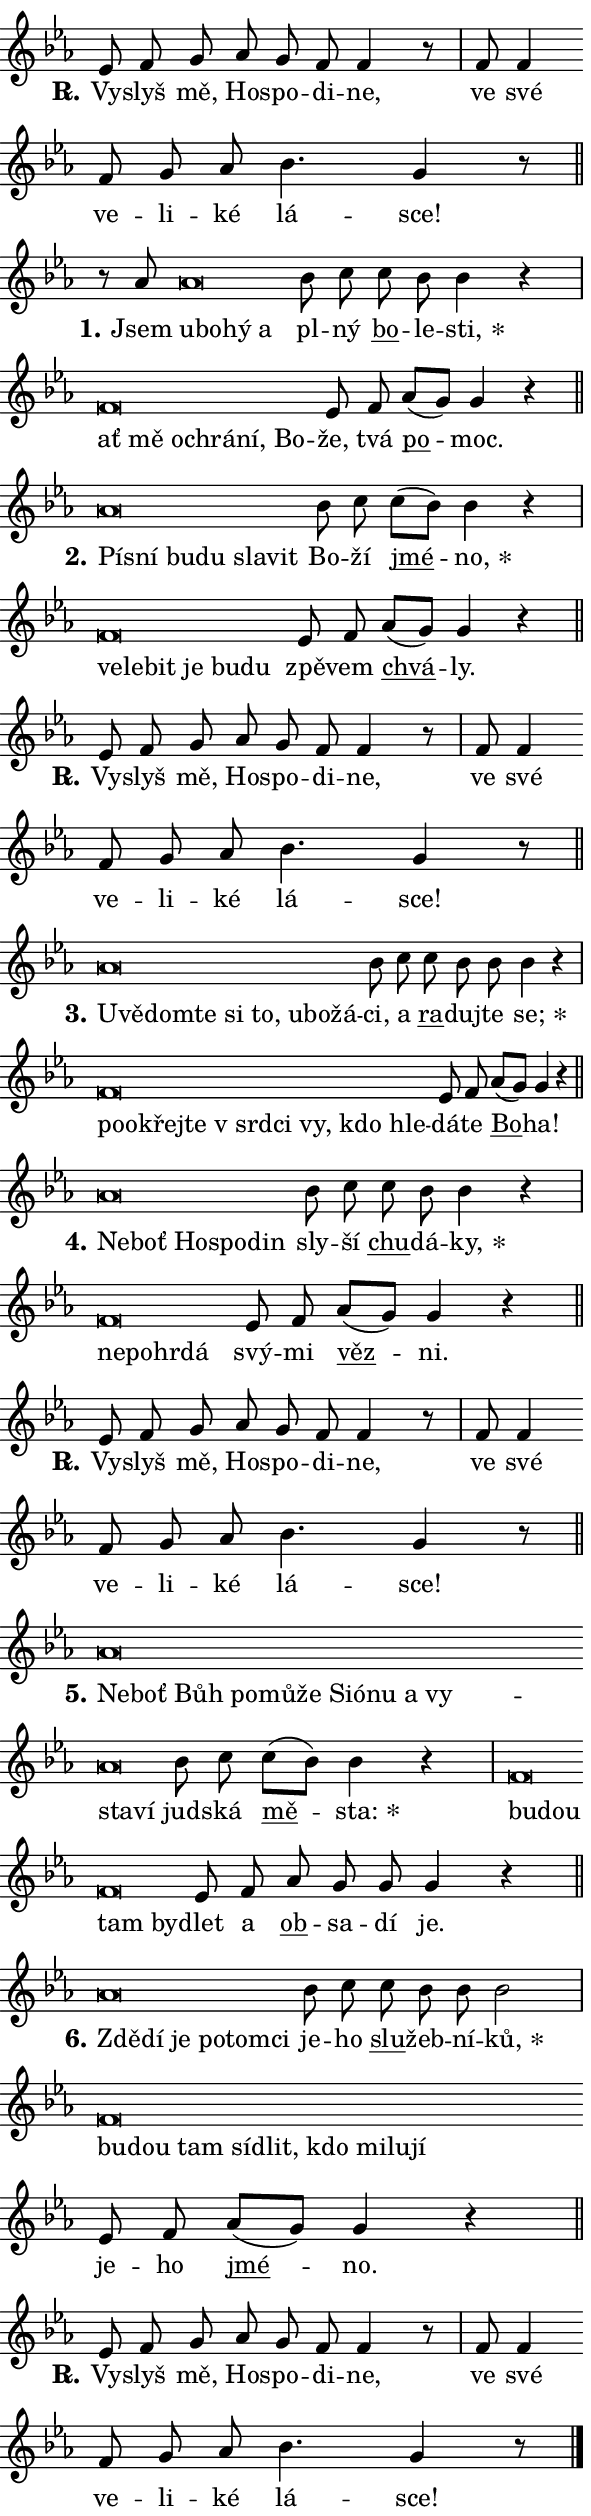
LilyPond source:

\version "2.24.0"
\header { tagline = "" }
\paper {
  indent = 0\cm
  top-margin = 0\cm
  right-margin = 0.13\cm % to fit lyric hyphens
  bottom-margin = 0\cm
  left-margin = 0\cm
  paper-width = 10\cm
  page-breaking = #ly:one-page-breaking
  system-system-spacing.basic-distance = #11
  score-system-spacing.basic-distance = #11
  ragged-last = ##f
}


%% Author: Thomas Morley
%% https://lists.gnu.org/archive/html/lilypond-user/2020-05/msg00002.html
#(define (line-position grob)
"Returns position of @var[grob} in current system:
   @code{'start}, if at first time-step
   @code{'end}, if at last time-step
   @code{'middle} otherwise
"
  (let* ((col (ly:item-get-column grob))
         (ln (ly:grob-object col 'left-neighbor))
         (rn (ly:grob-object col 'right-neighbor))
         (col-to-check-left (if (ly:grob? ln) ln col))
         (col-to-check-right (if (ly:grob? rn) rn col))
         (break-dir-left
           (and
             (ly:grob-property col-to-check-left 'non-musical #f)
             (ly:item-break-dir col-to-check-left)))
         (break-dir-right
           (and
             (ly:grob-property col-to-check-right 'non-musical #f)
             (ly:item-break-dir col-to-check-right))))
        (cond ((eqv? 1 break-dir-left) 'start)
              ((eqv? -1 break-dir-right) 'end)
              (else 'middle))))

#(define (tranparent-at-line-position vctor)
  (lambda (grob)
  "Relying on @code{line-position} select the relevant enry from @var{vctor}.
Used to determine transparency,"
    (case (line-position grob)
      ((end) (not (vector-ref vctor 0)))
      ((middle) (not (vector-ref vctor 1)))
      ((start) (not (vector-ref vctor 2))))))

noteHeadBreakVisibility =
#(define-music-function (break-visibility)(vector?)
"Makes @code{NoteHead}s transparent relying on @var{break-visibility}"
#{
  \override NoteHead.transparent =
    #(tranparent-at-line-position break-visibility)
#})

#(define delete-ledgers-for-transparent-note-heads
  (lambda (grob)
    "Reads whether a @code{NoteHead} is transparent.
If so this @code{NoteHead} is removed from @code{'note-heads} from
@var{grob}, which is supposed to be @code{LedgerLineSpanner}.
As a result ledgers are not printed for this @code{NoteHead}"
    (let* ((nhds-array (ly:grob-object grob 'note-heads))
           (nhds-list
             (if (ly:grob-array? nhds-array)
                 (ly:grob-array->list nhds-array)
                 '()))
           ;; Relies on the transparent-property being done before
           ;; Staff.LedgerLineSpanner.after-line-breaking is executed.
           ;; This is fragile ...
           (to-keep
             (remove
               (lambda (nhd)
                 (ly:grob-property nhd 'transparent #f))
               nhds-list)))
      ;; TODO find a better method to iterate over grob-arrays, similiar
      ;; to filter/remove etc for lists
      ;; For now rebuilt from scratch
      (set! (ly:grob-object grob 'note-heads)  '())
      (for-each
        (lambda (nhd)
          (ly:pointer-group-interface::add-grob grob 'note-heads nhd))
        to-keep))))

squashNotes = {
  \override NoteHead.X-extent = #'(-0.2 . 0.2)
  \override NoteHead.Y-extent = #'(-0.75 . 0)
  \override NoteHead.stencil =
    #(lambda (grob)
       (let ((pos (ly:grob-property grob 'staff-position)))
         (begin
           (if (< pos -7) (display "ERROR: Lower brevis then expected\n") (display ""))
           (if (<= pos -6) ly:text-interface::print ly:note-head::print))))
}
unSquashNotes = {
  \revert NoteHead.X-extent
  \revert NoteHead.Y-extent
  \revert NoteHead.stencil
}

hideNotes = \noteHeadBreakVisibility #begin-of-line-visible
unHideNotes = \noteHeadBreakVisibility #all-visible

% work-around for resetting accidentals
% https://lilypond.org/doc/v2.23/Documentation/notation/displaying-rhythms#unmetered-music
cadenzaMeasure = {
  \cadenzaOff
  \partial 1024 s1024
  \cadenzaOn
}

#(define-markup-command (accent layout props text) (markup?)
  "Underline accented syllable"
  (interpret-markup layout props
    #{\markup \override #'(offset . 4.3) \underline { #text }#}))

responsum = \markup \concat {
  "R" \hspace #-1.05 \path #0.1 #'((moveto 0 0.07) (lineto 0.9 0.8)) \hspace #0.05 "."
}

spaceSize = #0.6828661417322834 % exact space size for TeX Gyre Schola

\layout {
  \context {
    \Staff
    \remove "Time_signature_engraver"
    \override LedgerLineSpanner.after-line-breaking = #delete-ledgers-for-transparent-note-heads
  }
  \context {
    \Lyrics {
      \override LyricSpace.minimum-distance = \spaceSize
      \override LyricText.font-name = #"TeX Gyre Schola"
      \override LyricText.font-size = 1
      \override StanzaNumber.font-name = #"TeX Gyre Schola Bold"
      \override StanzaNumber.font-size = 1
    }
  }
  \context {
    \Score 
    \override NoteHead.text =
      #(lambda (grob) 
        (let ((pos (ly:grob-property grob 'staff-position)))
          #{\markup {
            \combine
              \halign #-0.55 \raise #(if (= pos -6) 0 0.5) \override #'(thickness . 2) \draw-line #'(3.2 . 0)
              \musicglyph "noteheads.sM1"
          }#}))
  }
}

% magnetic-lyrics.ily
%
%   written by
%     Jean Abou Samra <jean@abou-samra.fr>
%     Werner Lemberg <wl@gnu.org>
%
%   adapted by
%     Jiri Hon <jiri.hon@gmail.com>
%
% Version 2022-Apr-15

% https://www.mail-archive.com/lilypond-user@gnu.org/msg149350.html

#(define (Left_hyphen_pointer_engraver context)
   "Collect syllable-hyphen-syllable occurrences in lyrics and store
them in properties.  This engraver only looks to the left.  For
example, if the lyrics input is @code{foo -- bar}, it does the
following.

@itemize @bullet
@item
Set the @code{text} property of the @code{LyricHyphen} grob between
@q{foo} and @q{bar} to @code{foo}.

@item
Set the @code{left-hyphen} property of the @code{LyricText} grob with
text @q{foo} to the @code{LyricHyphen} grob between @q{foo} and
@q{bar}.
@end itemize

Use this auxiliary engraver in combination with the
@code{lyric-@/text::@/apply-@/magnetic-@/offset!} hook."
   (let ((hyphen #f)
         (text #f))
     (make-engraver
      (acknowledgers
       ((lyric-syllable-interface engraver grob source-engraver)
        (set! text grob)))
      (end-acknowledgers
       ((lyric-hyphen-interface engraver grob source-engraver)
        ;(when (not (grob::has-interface grob 'lyric-space-interface))
          (set! hyphen grob)));)
      ((stop-translation-timestep engraver)
       (when (and text hyphen)
         (ly:grob-set-object! text 'left-hyphen hyphen))
       (set! text #f)
       (set! hyphen #f)))))

#(define (lyric-text::apply-magnetic-offset! grob)
   "If the space between two syllables is less than the value in
property @code{LyricText@/.details@/.squash-threshold}, move the right
syllable to the left so that it gets concatenated with the left
syllable.

Use this function as a hook for
@code{LyricText@/.after-@/line-@/breaking} if the
@code{Left_@/hyphen_@/pointer_@/engraver} is active."
   (let ((hyphen (ly:grob-object grob 'left-hyphen #f)))
     (when hyphen
       (let ((left-text (ly:spanner-bound hyphen LEFT)))
         (when (grob::has-interface left-text 'lyric-syllable-interface)
           (let* ((common (ly:grob-common-refpoint grob left-text X))
                  (this-x-ext (ly:grob-extent grob common X))
                  (left-x-ext
                   (begin
                     ;; Trigger magnetism for left-text.
                     (ly:grob-property left-text 'after-line-breaking)
                     (ly:grob-extent left-text common X)))
                  ;; `delta` is the gap width between two syllables.
                  (delta (- (interval-start this-x-ext)
                            (interval-end left-x-ext)))
                  (details (ly:grob-property grob 'details))
                  (threshold (assoc-get 'squash-threshold details 0.2)))
             (when (< delta threshold)
               (let* (;; We have to manipulate the input text so that
                      ;; ligatures crossing syllable boundaries are not
                      ;; disabled.  For languages based on the Latin
                      ;; script this is essentially a beautification.
                      ;; However, for non-Western scripts it can be a
                      ;; necessity.
                      (lt (ly:grob-property left-text 'text))
                      (rt (ly:grob-property grob 'text))
                      (is-space (grob::has-interface hyphen 'lyric-space-interface))
                      (space (if is-space " " ""))
                      (extra-delta (if is-space spaceSize 0))
                      ;; Append new syllable.
                      (ltrt-space (if (and (string? lt) (string? rt))
                                (string-append lt space rt)
                                (make-concat-markup (list lt space rt))))
                      ;; Right-align `ltrt` to the right side.
                      (ltrt-space-markup (grob-interpret-markup
                               grob
                               (make-translate-markup
                                (cons (interval-length this-x-ext) 0)
                                (make-right-align-markup ltrt-space)))))
                 (begin
                   ;; Don't print `left-text`.
                   (ly:grob-set-property! left-text 'stencil #f)
                   ;; Set text and stencil (which holds all collected
                   ;; syllables so far) and shift it to the left.
                   (ly:grob-set-property! grob 'text ltrt-space)
                   (ly:grob-set-property! grob 'stencil ltrt-space-markup)
                   (ly:grob-translate-axis! grob (- (- delta extra-delta)) X))))))))))


#(define (lyric-hyphen::displace-bounds-first grob)
   ;; Make very sure this callback isn't triggered too early.
   (let ((left (ly:spanner-bound grob LEFT))
         (right (ly:spanner-bound grob RIGHT)))
     (ly:grob-property left 'after-line-breaking)
     (ly:grob-property right 'after-line-breaking)
     (ly:lyric-hyphen::print grob)))

squashThreshold = #0.4

\layout {
  \context {
    \Lyrics
    \consists #Left_hyphen_pointer_engraver
    \override LyricText.after-line-breaking =
      #lyric-text::apply-magnetic-offset!
    \override LyricHyphen.stencil = #lyric-hyphen::displace-bounds-first
    \override LyricText.details.squash-threshold = \squashThreshold
    \override LyricHyphen.minimum-distance = 0
    \override LyricHyphen.minimum-length = \squashThreshold
  }
}

squashText = \override LyricText.details.squash-threshold = 9999
unSquashText = \override LyricText.details.squash-threshold = \squashThreshold

leftText = \override LyricText.self-alignment-X = #LEFT
unLeftText = \revert LyricText.self-alignment-X

starOffset = #(lambda (grob) 
                (let ((x_offset (ly:self-alignment-interface::aligned-on-x-parent grob)))
                  (if (= x_offset 0) 0 (+ x_offset 1.2))))

star = #(define-music-function (syllable)(string?)
"Append star separator at the end of a syllable"
#{
  \once \override LyricText.X-offset = #starOffset
  \lyricmode { \markup {
    #syllable
    \override #'((font-name . "TeX Gyre Schola Bold")) \hspace #0.2 \lower #0.65 \larger "*"
  } }
#})

starAccent = #(define-music-function (syllable)(string?)
"Append star separator at the end of a syllable and make accent"
#{
  \once \override LyricText.X-offset = #starOffset
  \lyricmode { \markup {
    \accent #syllable
    \override #'((font-name . "TeX Gyre Schola Bold")) \hspace #0.2 \lower #0.65 \larger "*"
  } }
#})

breath = #(define-music-function (syllable)(string?)
"Append breathing indicator at the end of a syllable"
#{
  \lyricmode { \markup { #syllable "+" } }
#})

optionalBreath = #(define-music-function (syllable)(string?)
"Append optional breathing indicator at the end of a syllable"
#{
  \lyricmode { \markup { #syllable "(+)" } }
#})


\score {
    <<
        \new Voice = "melody" { \cadenzaOn \key es \major \relative { es'8 f g as g f f4 r8 \cadenzaMeasure \bar "|" f f4 \bar "" f8 g as \bar "" bes4. g4 r8 \cadenzaMeasure \bar "||" \break } }
        \new Lyrics \lyricsto "melody" { \lyricmode { \set stanza = \responsum
Vy -- slyš mě, Ho -- spo -- di -- ne, ve své ve -- li -- ké lá -- sce! } }
    >>
    \layout {}
}

\score {
    <<
        \new Voice = "melody" { \cadenzaOn \key es \major \relative { r8 as'8 \squashNotes as\breve*1/16 \hideNotes \breve*1/16 \bar "" \breve*1/16 \breve*1/16 \bar "" \unHideNotes \unSquashNotes bes8 c \bar "" c bes bes4 r \cadenzaMeasure \bar "|" \squashNotes f\breve*1/16 \hideNotes \breve*1/16 \bar "" \breve*1/16 \bar "" \breve*1/16 \bar "" \breve*1/16 \breve*1/16 \bar "" \unHideNotes \unSquashNotes es8 f \bar "" as[( g)] g4 r \cadenzaMeasure \bar "||" \break } }
        \new Lyrics \lyricsto "melody" { \lyricmode { \set stanza = "1."
Jsem \leftText u -- \squashText bo -- hý a \unLeftText \unSquashText pl -- ný \markup \accent bo -- le -- \star sti, \leftText ať \squashText mě o -- chrá -- ní, Bo -- \unLeftText \unSquashText že, tvá \markup \accent po -- moc. } }
    >>
    \layout {}
}

\score {
    <<
        \new Voice = "melody" { \cadenzaOn \key es \major \relative { \squashNotes as'\breve*1/16 \hideNotes \breve*1/16 \bar "" \breve*1/16 \bar "" \breve*1/16 \bar "" \breve*1/16 \breve*1/16 \bar "" \unHideNotes \unSquashNotes bes8 c \bar "" c[( bes)] bes4 r \cadenzaMeasure \bar "|" \squashNotes f\breve*1/16 \hideNotes \breve*1/16 \bar "" \breve*1/16 \bar "" \breve*1/16 \bar "" \breve*1/16 \breve*1/16 \bar "" \unHideNotes \unSquashNotes es8 f \bar "" as[( g)] g4 r \cadenzaMeasure \bar "||" \break } }
        \new Lyrics \lyricsto "melody" { \lyricmode { \set stanza = "2."
\leftText Pí -- \squashText sní bu -- du sla -- vit \unLeftText \unSquashText Bo -- ží \markup \accent jmé -- \star no, \leftText ve -- \squashText le -- bit je bu -- du \unLeftText \unSquashText zpě -- vem \markup \accent chvá -- ly. } }
    >>
    \layout {}
}

\score {
    <<
        \new Voice = "melody" { \cadenzaOn \key es \major \relative { es'8 f g as g f f4 r8 \cadenzaMeasure \bar "|" f f4 \bar "" f8 g as \bar "" bes4. g4 r8 \cadenzaMeasure \bar "||" \break } }
        \new Lyrics \lyricsto "melody" { \lyricmode { \set stanza = \responsum
Vy -- slyš mě, Ho -- spo -- di -- ne, ve své ve -- li -- ké lá -- sce! } }
    >>
    \layout {}
}

\score {
    <<
        \new Voice = "melody" { \cadenzaOn \key es \major \relative { \squashNotes as'\breve*1/16 \hideNotes \breve*1/16 \bar "" \breve*1/16 \bar "" \breve*1/16 \bar "" \breve*1/16 \bar "" \breve*1/16 \bar "" \breve*1/16 \bar "" \breve*1/16 \breve*1/16 \bar "" \unHideNotes \unSquashNotes bes8 c \bar "" c bes bes bes4 r \cadenzaMeasure \bar "|" \squashNotes f\breve*1/16 \hideNotes \breve*1/16 \bar "" \breve*1/16 \bar "" \breve*1/16 \bar "" \breve*1/16 \bar "" \breve*1/16 \bar "" \breve*1/16 \bar "" \breve*1/16 \breve*1/16 \bar "" \unHideNotes \unSquashNotes es8 f \bar "" as[( g)] g4 r \cadenzaMeasure \bar "||" \break } }
        \new Lyrics \lyricsto "melody" { \lyricmode { \set stanza = "3."
\leftText U -- \squashText vě -- dom -- te si to, u -- bo -- žá -- \unLeftText \unSquashText ci, a \markup \accent ra -- duj -- te \star se; \leftText po -- \squashText o -- křej -- te "v srd" -- ci vy, kdo hle -- \unLeftText \unSquashText dá -- te \markup \accent Bo -- ha! } }
    >>
    \layout {}
}

\score {
    <<
        \new Voice = "melody" { \cadenzaOn \key es \major \relative { \squashNotes as'\breve*1/16 \hideNotes \breve*1/16 \bar "" \breve*1/16 \bar "" \breve*1/16 \breve*1/16 \bar "" \unHideNotes \unSquashNotes bes8 c \bar "" c bes bes4 r \cadenzaMeasure \bar "|" \squashNotes f\breve*1/16 \hideNotes \breve*1/16 \bar "" \breve*1/16 \breve*1/16 \bar "" \unHideNotes \unSquashNotes es8 f \bar "" as[( g)] g4 r \cadenzaMeasure \bar "||" \break } }
        \new Lyrics \lyricsto "melody" { \lyricmode { \set stanza = "4."
\leftText Ne -- \squashText boť Ho -- spo -- din \unLeftText \unSquashText sly -- ší \markup \accent chu -- dá -- \star ky, \leftText ne -- \squashText po -- hr -- dá \unLeftText \unSquashText svý -- mi \markup \accent věz -- ni. } }
    >>
    \layout {}
}

\score {
    <<
        \new Voice = "melody" { \cadenzaOn \key es \major \relative { es'8 f g as g f f4 r8 \cadenzaMeasure \bar "|" f f4 \bar "" f8 g as \bar "" bes4. g4 r8 \cadenzaMeasure \bar "||" \break } }
        \new Lyrics \lyricsto "melody" { \lyricmode { \set stanza = \responsum
Vy -- slyš mě, Ho -- spo -- di -- ne, ve své ve -- li -- ké lá -- sce! } }
    >>
    \layout {}
}

\score {
    <<
        \new Voice = "melody" { \cadenzaOn \key es \major \relative { \squashNotes as'\breve*1/16 \hideNotes \breve*1/16 \bar "" \breve*1/16 \bar "" \breve*1/16 \bar "" \breve*1/16 \bar "" \breve*1/16 \bar "" \breve*1/16 \bar "" \breve*1/16 \bar "" \breve*1/16 \bar "" \breve*1/16 \bar "" \breve*1/16 \bar "" \breve*1/16 \breve*1/16 \bar "" \unHideNotes \unSquashNotes bes8 c \bar "" c[( bes)] bes4 r \cadenzaMeasure \bar "|" \squashNotes f\breve*1/16 \hideNotes \breve*1/16 \bar "" \breve*1/16 \breve*1/16 \bar "" \unHideNotes \unSquashNotes es8 f \bar "" as g g g4 r \cadenzaMeasure \bar "||" \break } }
        \new Lyrics \lyricsto "melody" { \lyricmode { \set stanza = "5."
\leftText Ne -- \squashText boť Bůh po -- mů -- že Si -- ó -- nu a vy -- sta -- ví \unLeftText \unSquashText jud -- ská \markup \accent mě -- \star sta: \leftText bu -- \squashText dou tam by -- \unLeftText \unSquashText dlet a \markup \accent ob -- sa -- dí je. } }
    >>
    \layout {}
}

\score {
    <<
        \new Voice = "melody" { \cadenzaOn \key es \major \relative { \squashNotes as'\breve*1/16 \hideNotes \breve*1/16 \bar "" \breve*1/16 \bar "" \breve*1/16 \bar "" \breve*1/16 \breve*1/16 \bar "" \unHideNotes \unSquashNotes bes8 c \bar "" c bes bes bes2 \cadenzaMeasure \bar "|" \squashNotes f\breve*1/16 \hideNotes \breve*1/16 \bar "" \breve*1/16 \bar "" \breve*1/16 \bar "" \breve*1/16 \bar "" \breve*1/16 \bar "" \breve*1/16 \bar "" \breve*1/16 \breve*1/16 \bar "" \unHideNotes \unSquashNotes es8 f \bar "" as[( g)] g4 r \cadenzaMeasure \bar "||" \break } }
        \new Lyrics \lyricsto "melody" { \lyricmode { \set stanza = "6."
\leftText Zdě -- \squashText dí je po -- tom -- ci \unLeftText \unSquashText je -- ho \markup \accent slu -- žeb -- ní -- \star ků, \leftText bu -- \squashText dou tam sí -- dlit, kdo mi -- lu -- jí \unLeftText \unSquashText je -- ho \markup \accent jmé -- no. } }
    >>
    \layout {}
}

\score {
    <<
        \new Voice = "melody" { \cadenzaOn \key es \major \relative { es'8 f g as g f f4 r8 \cadenzaMeasure \bar "|" f f4 \bar "" f8 g as \bar "" bes4. g4 r8 \cadenzaMeasure \bar "||" \break } \bar "|." }
        \new Lyrics \lyricsto "melody" { \lyricmode { \set stanza = \responsum
Vy -- slyš mě, Ho -- spo -- di -- ne, ve své ve -- li -- ké lá -- sce! } }
    >>
    \layout {}
}
